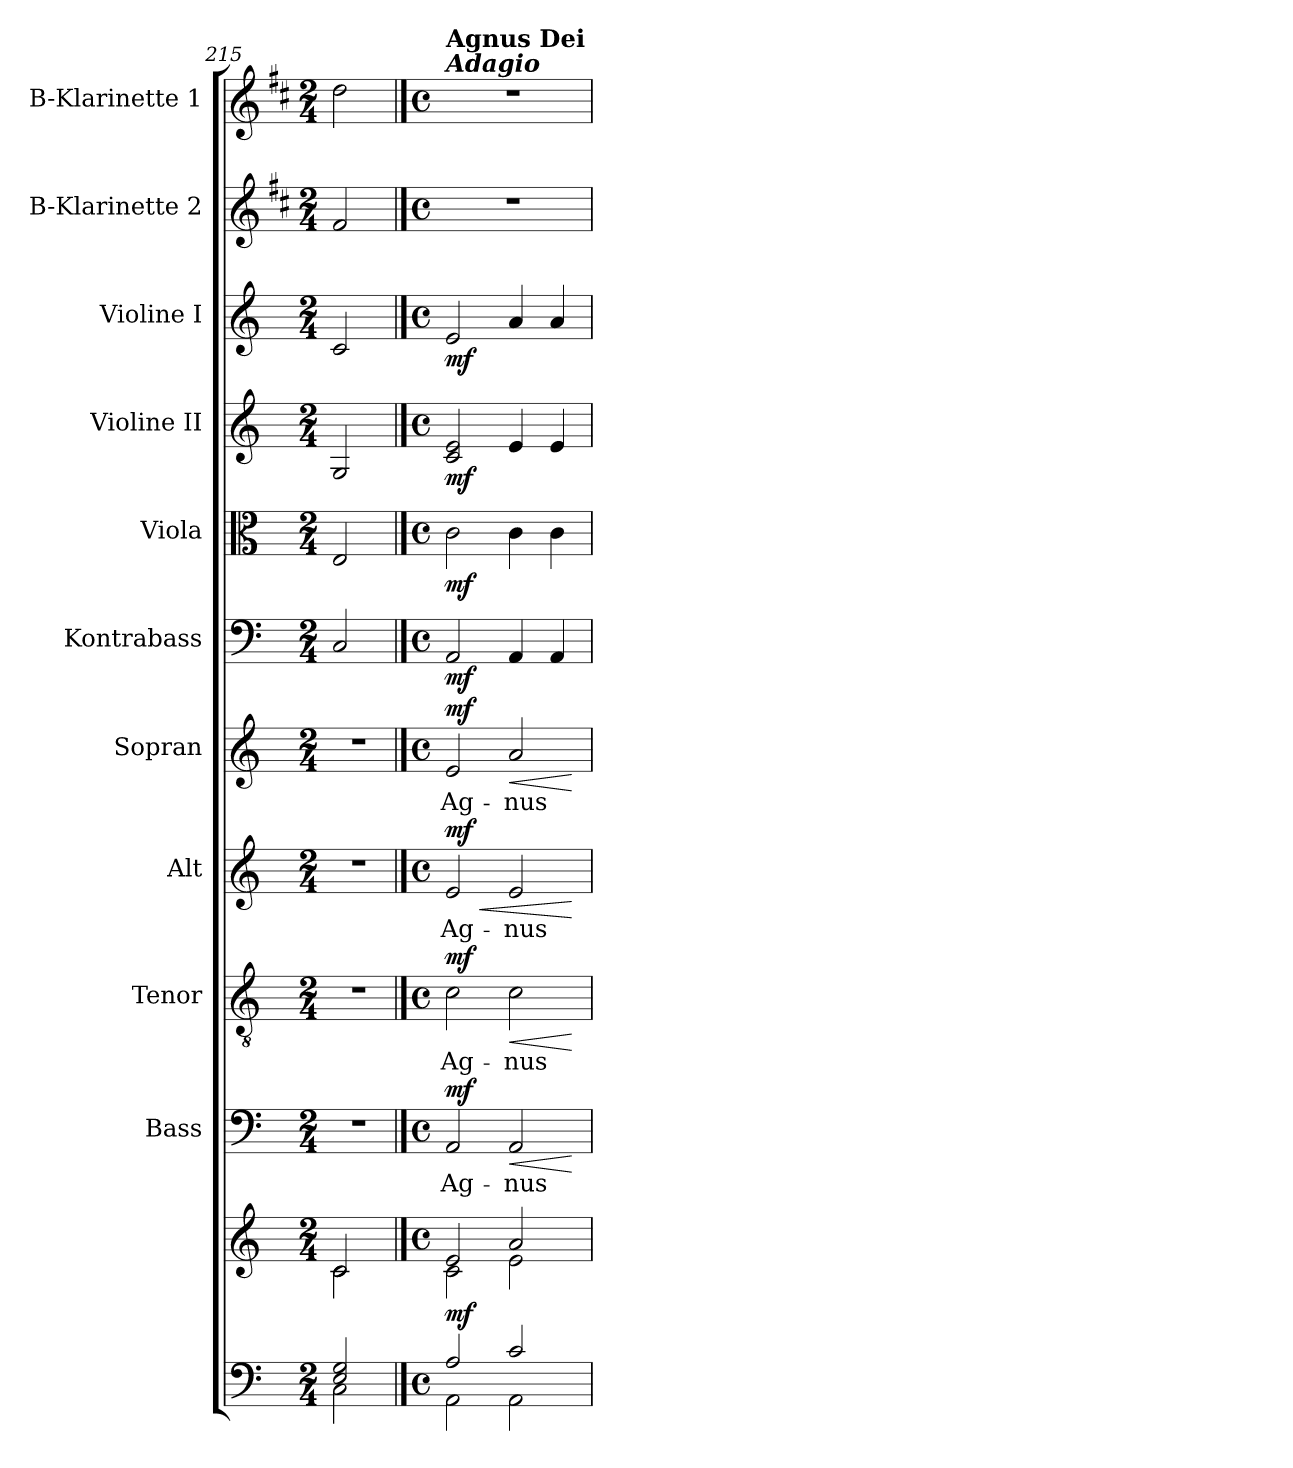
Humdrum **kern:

**kern	**kern	**dynam	**kern	**text	**dynam	**kern	**text	**dynam	**kern	**text	**dynam	**kern	**text	**dynam	**kern	**dynam	**kern	**dynam	**kern	**dynam	**kern	**dynam	**kern	**kern
*part11	*part11	*part11	*part10	*part10	*part10	*part9	*part9	*part9	*part8	*part8	*part8	*part7	*part7	*part7	*part6	*part6	*part5	*part5	*part4	*part4	*part3	*part3	*part2	*part1
*staff12	*staff11	*staff11/12	*staff10	*staff10	*staff10	*staff9	*staff9	*staff9	*staff8	*staff8	*staff8	*staff7	*staff7	*staff7	*staff6	*staff6	*staff5	*staff5	*staff4	*staff4	*staff3	*staff3	*staff2	*staff1
*	*	*	*I"Bass	*	*	*I"Tenor	*	*	*I"Alt	*	*	*I"Sopran	*	*	*I"Kontrabass	*	*I"Viola	*	*I"Violine II	*	*I"Violine I	*	*I"B-Klarinette 2	*I"B-Klarinette 1
*	*	*	*I'B.	*	*	*I'T.	*	*	*I'A.	*	*	*I'S.	*	*	*I'Kb.	*	*I'Vla.	*	*I'Vl. II	*	*I'Vl. I	*	*I'B Kl. 2	*I'B Kl. 1
*clefF4	*clefG2	*	*clefF4	*	*	*clefGv2	*	*	*clefG2	*	*	*clefG2	*	*	*clefF4	*	*clefC3	*	*clefG2	*	*clefG2	*	*clefG2	*clefG2
*	*	*	*	*	*	*	*	*	*	*	*	*	*	*	*ITrd7c12	*	*	*	*	*	*	*	*ITrd1c2	*ITrd1c2
*k[]	*k[]	*	*k[]	*	*	*k[]	*	*	*k[]	*	*	*k[]	*	*	*k[]	*	*k[]	*	*k[]	*	*k[]	*	*k[]	*k[]
*C:	*C:	*	*C:	*	*	*C:	*	*	*C:	*	*	*C:	*	*	*C:	*	*C:	*	*C:	*	*C:	*	*C:	*C:
*M2/4	*M2/4	*	*M2/4	*	*	*M2/4	*	*	*M2/4	*	*	*M2/4	*	*	*M2/4	*	*M2/4	*	*M2/4	*	*M2/4	*	*M2/4	*M2/4
=215	=215	=215	=215	=215	=215	=215	=215	=215	=215	=215	=215	=215	=215	=215	=215	=215	=215	=215	=215	=215	=215	=215	=215	=215
*^	*^	*	*	*	*	*	*	*	*	*	*	*	*	*	*	*	*	*	*	*	*	*	*	*
2E/ 2G/	2C\	2c/	2c\	.	2r	.	.	2r	.	.	2r	.	.	2r	.	.	2CC/	.	2E/	.	2G/	.	2c/	.	2e/	2cc\
!!LO:PB:g=z
==216	==216	==216	==216	==216	==216	==216	==216	==216	==216	==216	==216	==216	==216	==216	==216	==216	==216	==216	==216	==216	==216	==216	==216	==216	==216	==216
*M4/4	*	*M4/4	*	*	*M4/4	*	*	*M4/4	*	*	*M4/4	*	*	*M4/4	*	*	*M4/4	*	*M4/4	*	*M4/4	*	*M4/4	*	*M4/4	*M4/4
*met(c)	*	*met(c)	*	*	*met(c)	*	*	*met(c)	*	*	*met(c)	*	*	*met(c)	*	*	*met(c)	*	*met(c)	*	*met(c)	*	*met(c)	*	*met(c)	*met(c)
!	!	!	!	!	!	!	!	!	!	!	!	!	!	!	!	!	!	!	!	!	!	!	!	!	!	!LO:TX:a:Bi:t=Adagio
!	!	!	!	!	!	!	!	!	!	!	!	!	!	!	!	!	!	!	!	!	!	!	!	!	!	!LO:TX:a:B:t=Agnus Dei
!	!	!	!	!LO:DY:b	!	!LO:LY:b	!LO:DY:a	!	!LO:LY:b	!LO:DY:a	!	!LO:LY:b	!LO:HP:b	!	!LO:LY:b	!	!	!	!	!	!	!	!	!	!	!
!	!	!	!	!	!	!	!	!	!	!	!	!	!LO:DY:n=1:a	!	!	!LO:DY:a	!	!LO:DY:b	!	!LO:DY:b	!	!LO:DY:b	!	!LO:DY:b	!	!
2A/	2AA\	2e/	2c\	mf	2AA/	Ag-	mf	2c\	Ag-	mf	2e/	Ag-	< mf	2e/	Ag-	mf	2AAA/	mf	2c\	mf	2c/ 2e/	mf	2e/	mf	1r	1r
!	!	!	!	!	!	!LO:LY:b	!LO:HP:b	!	!LO:LY:b	!LO:HP:b	!	!LO:LY:b	!	!	!LO:LY:b	!LO:HP:b	!	!	!	!	!	!	!	!	!	!
2c/	2AA\	2a/	2e\	.	2AA/	-nus	<	2c\	-nus	<	2e/	-nus	.	2a/	-nus	<	4AAA/	.	4c\	.	4e/	.	4a/	.	.	.
.	.	.	.	.	.	.	.	.	.	.	.	.	.	.	.	.	4AAA/	.	4c\	.	4e/	.	4a/	.	.	.
*v	*v	*	*	*	*	*	*	*	*	*	*	*	*	*	*	*	*	*	*	*	*	*	*	*	*	*
*	*v	*v	*	*	*	*	*	*	*	*	*	*	*	*	*	*	*	*	*	*	*	*	*	*	*
.	.	.	.	.	[	.	.	[	.	.	[	.	.	[	.	.	.	.	.	.	.	.	.	.
=	=	=	=	=	=	=	=	=	=	=	=	=	=	=	=	=	=	=	=	=	=	=	=	=
*-	*-	*-	*-	*-	*-	*-	*-	*-	*-	*-	*-	*-	*-	*-	*-	*-	*-	*-	*-	*-	*-	*-	*-	*-
